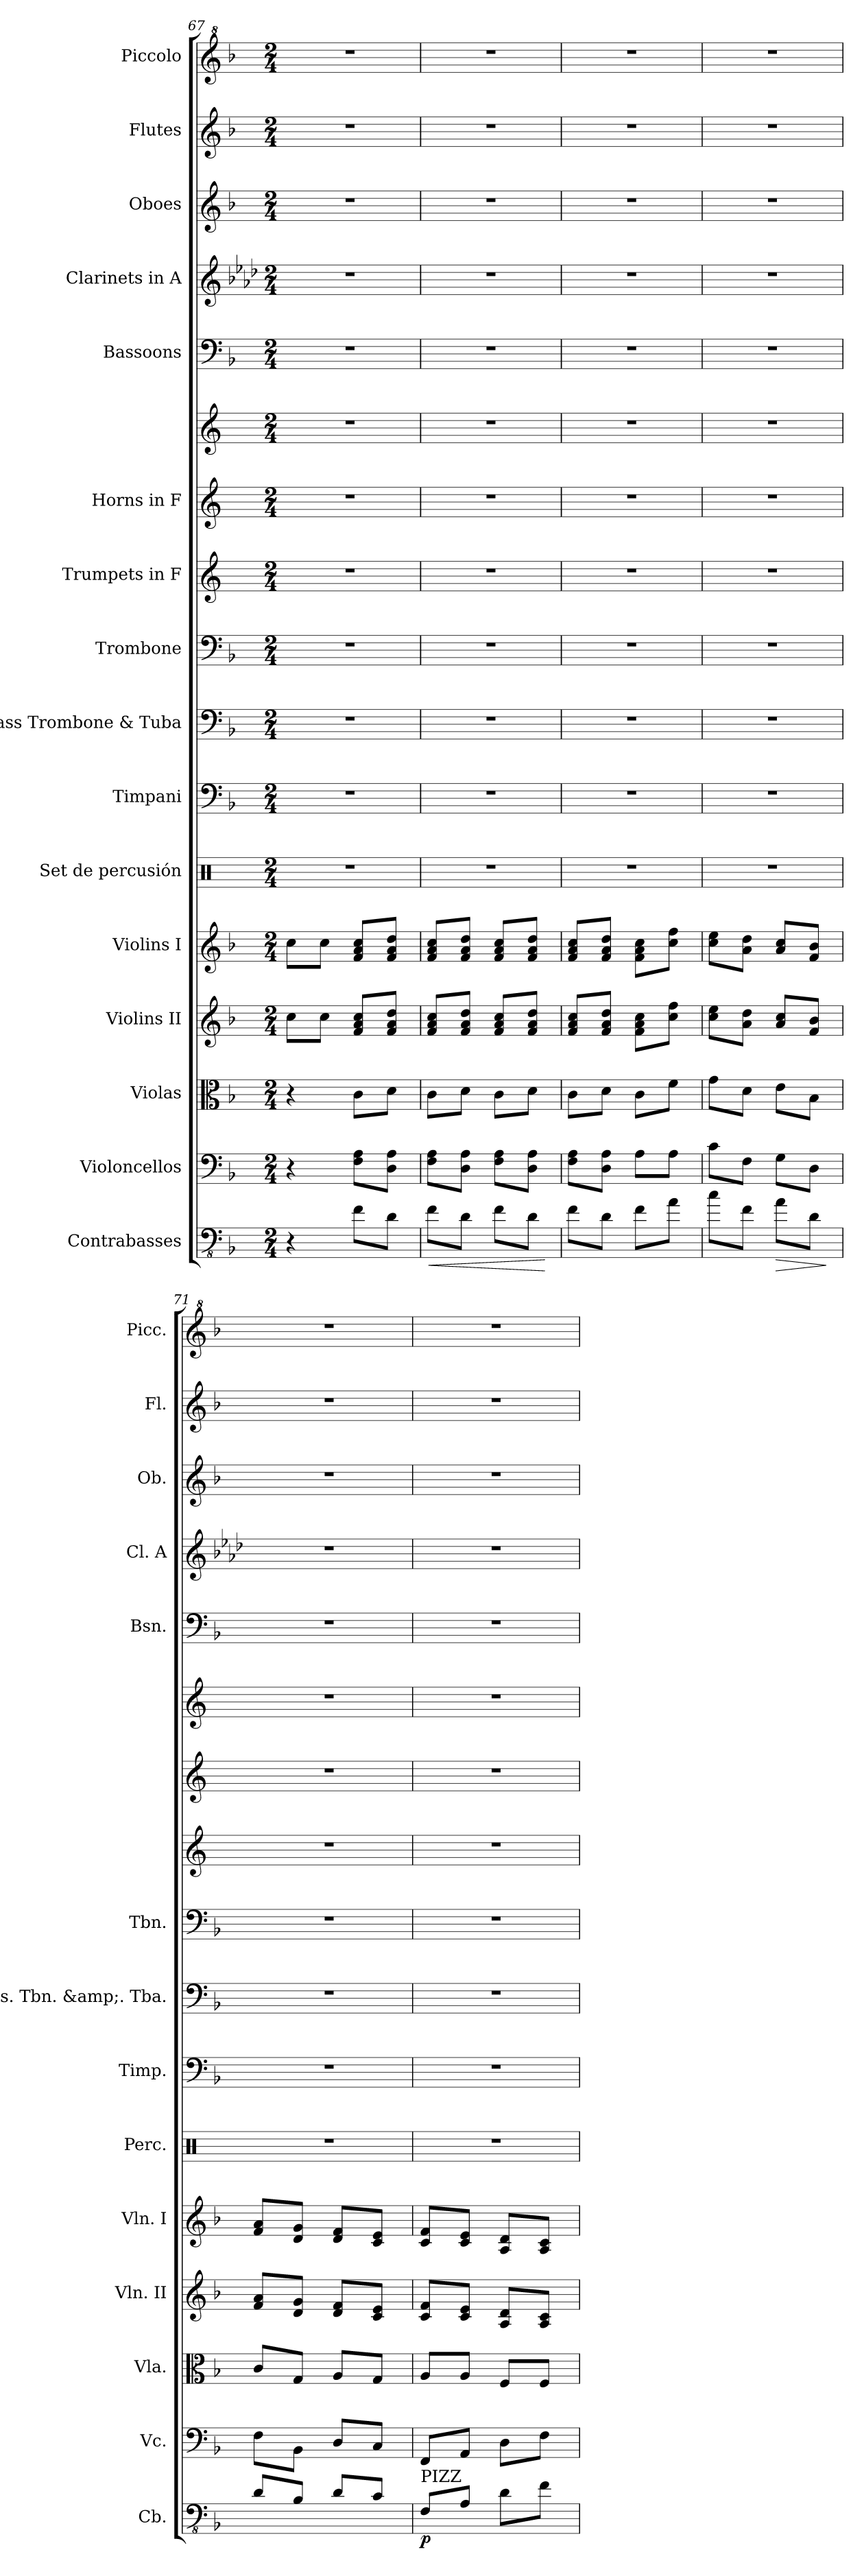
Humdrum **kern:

**kern	**dynam	**kern	**kern	**kern	**kern	**kern	**kern	**kern	**kern	**kern	**kern	**kern	**kern	**kern	**kern	**kern	**kern
*part16	*part16	*part15	*part14	*part13	*part12	*part11	*part10	*part9	*part8	*part7	*part6	*part6	*part5	*part4	*part3	*part2	*part1
*staff17	*staff17	*staff16	*staff15	*staff14	*staff13	*staff12	*staff11	*staff10	*staff9	*staff8	*staff7	*staff6	*staff5	*staff4	*staff3	*staff2	*staff1
*I"Contrabasses	*	*I"Violoncellos	*I"Violas	*I"Violins II	*I"Violins I	*I"Set de percusión	*I"Timpani	*I"Bass Trombone &amp; Tuba	*I"Trombone	*I"Trumpets in F	*I"Horns in F	*	*I"Bassoons	*I"Clarinets in A	*I"Oboes	*I"Flutes	*I"Piccolo
*I'Cb.	*	*I'Vc.	*I'Vla.	*I'Vln. II	*I'Vln. I	*I'Perc.	*I'Timp.	*I'Bs. Tbn. &amp;. Tba.	*I'Tbn.	*	*	*	*I'Bsn.	*I'Cl. A	*I'Ob.	*I'Fl.	*I'Picc.
*clefFv4	*	*clefF4	*clefC3	*clefG2	*clefG2	*clefX	*clefF4	*clefF4	*clefF4	*clefG2	*clefG2	*clefG2	*clefF4	*clefG2	*clefG2	*clefG2	*clefG^2
*ITrd7c12	*	*	*	*	*	*	*	*	*	*ITrd4c7	*ITrd4c7	*ITrd4c7	*	*ITrd2c3	*	*	*ITrd-7c-12
*k[b-]	*	*k[b-]	*k[b-]	*k[b-]	*k[b-]	*k[]	*k[b-]	*k[b-]	*k[b-]	*k[b-]	*k[b-]	*k[b-]	*k[b-]	*k[b-]	*k[b-]	*k[b-]	*k[b-]
*M2/4	*	*M2/4	*M2/4	*M2/4	*M2/4	*M2/4	*M2/4	*M2/4	*M2/4	*M2/4	*M2/4	*M2/4	*M2/4	*M2/4	*M2/4	*M2/4	*M2/4
=67	=67	=67	=67	=67	=67	=67	=67	=67	=67	=67	=67	=67	=67	=67	=67	=67	=67
4r	.	4r	4r	8cc\L	8cc\L	2r	2r	2r	2r	2r	2r	2r	2r	2r	2r	2r	2r
.	.	.	.	8cc\J	8cc\J	.	.	.	.	.	.	.	.	.	.	.	.
8FF\L	.	8F\ 8A\L	8c\L	8f/ 8a/ 8cc/L	8f/ 8a/ 8cc/L	.	.	.	.	.	.	.	.	.	.	.	.
8DD\J	.	8D\ 8A\J	8d\J	8f/ 8a/ 8dd/J	8f/ 8a/ 8dd/J	.	.	.	.	.	.	.	.	.	.	.	.
=68	=68	=68	=68	=68	=68	=68	=68	=68	=68	=68	=68	=68	=68	=68	=68	=68	=68
!	!LO:HP:b	!	!	!	!	!	!	!	!	!	!	!	!	!	!	!	!
8FF\L	<	8F\ 8A\L	8c\L	8f/ 8a/ 8cc/L	8f/ 8a/ 8cc/L	2r	2r	2r	2r	2r	2r	2r	2r	2r	2r	2r	2r
8DD\J	.	8D\ 8A\J	8d\J	8f/ 8a/ 8dd/J	8f/ 8a/ 8dd/J	.	.	.	.	.	.	.	.	.	.	.	.
8FF\L	.	8F\ 8A\L	8c\L	8f/ 8a/ 8cc/L	8f/ 8a/ 8cc/L	.	.	.	.	.	.	.	.	.	.	.	.
8DD\J	.	8D\ 8A\J	8d\J	8f/ 8a/ 8dd/J	8f/ 8a/ 8dd/J	.	.	.	.	.	.	.	.	.	.	.	.
.	[	.	.	.	.	.	.	.	.	.	.	.	.	.	.	.	.
=69	=69	=69	=69	=69	=69	=69	=69	=69	=69	=69	=69	=69	=69	=69	=69	=69	=69
8FF\L	.	8F\ 8A\L	8c\L	8f/ 8a/ 8cc/L	8f/ 8a/ 8cc/L	2r	2r	2r	2r	2r	2r	2r	2r	2r	2r	2r	2r
8DD\J	.	8D\ 8A\J	8d\J	8f/ 8a/ 8dd/J	8f/ 8a/ 8dd/J	.	.	.	.	.	.	.	.	.	.	.	.
8FF\L	.	8A\L	8c\L	8f\ 8a\ 8cc\L	8f\ 8a\ 8cc\L	.	.	.	.	.	.	.	.	.	.	.	.
8AA\J	.	8A\J	8f\J	8cc\ 8ff\J	8cc\ 8ff\J	.	.	.	.	.	.	.	.	.	.	.	.
=70	=70	=70	=70	=70	=70	=70	=70	=70	=70	=70	=70	=70	=70	=70	=70	=70	=70
8C\L	.	8c\L	8g\L	8cc\ 8ee\L	8cc\ 8ee\L	2r	2r	2r	2r	2r	2r	2r	2r	2r	2r	2r	2r
8FF\J	.	8F\J	8d\J	8a\ 8dd\J	8a\ 8dd\J	.	.	.	.	.	.	.	.	.	.	.	.
!	!LO:HP:b	!	!	!	!	!	!	!	!	!	!	!	!	!	!	!	!
8AA\L	>	8G\L	8e\L	8a/ 8cc/L	8a/ 8cc/L	.	.	.	.	.	.	.	.	.	.	.	.
8DD\J	.	8D\J	8B-\J	8f/ 8b-/J	8f/ 8b-/J	.	.	.	.	.	.	.	.	.	.	.	.
.	]	.	.	.	.	.	.	.	.	.	.	.	.	.	.	.	.
!!LO:PB:g=z
=71	=71	=71	=71	=71	=71	=71	=71	=71	=71	=71	=71	=71	=71	=71	=71	=71	=71
8DD/L	.	8F\L	8c/L	8f/ 8a/L	8f/ 8a/L	2r	2r	2r	2r	2r	2r	2r	2r	2r	2r	2r	2r
8BBB-/J	.	8BB-\J	8G/J	8d/ 8g/J	8d/ 8g/J	.	.	.	.	.	.	.	.	.	.	.	.
8DD/L	.	8D/L	8A/L	8d/ 8f/L	8d/ 8f/L	.	.	.	.	.	.	.	.	.	.	.	.
8CC/J	.	8C/J	8G/J	8c/ 8e/J	8c/ 8e/J	.	.	.	.	.	.	.	.	.	.	.	.
=72	=72	=72	=72	=72	=72	=72	=72	=72	=72	=72	=72	=72	=72	=72	=72	=72	=72
!LO:TX:a:t=PIZZ	!	!	!	!	!	!	!	!	!	!	!	!	!	!	!	!	!
!	!LO:DY:b	!	!	!	!	!	!	!	!	!	!	!	!	!	!	!	!
8FFF/L	p	8FF/L	8A/L	8c/ 8f/L	8c/ 8f/L	2r	2r	2r	2r	2r	2r	2r	2r	2r	2r	2r	2r
8AAA/J	.	8AA/J	8A/J	8c/ 8e/J	8c/ 8e/J	.	.	.	.	.	.	.	.	.	.	.	.
8DD\L	.	8D\L	8F/L	8A/ 8d/L	8A/ 8d/L	.	.	.	.	.	.	.	.	.	.	.	.
8FF\J	.	8F\J	8F/J	8A/ 8c/J	8A/ 8c/J	.	.	.	.	.	.	.	.	.	.	.	.
=	=	=	=	=	=	=	=	=	=	=	=	=	=	=	=	=	=
*-	*-	*-	*-	*-	*-	*-	*-	*-	*-	*-	*-	*-	*-	*-	*-	*-	*-
